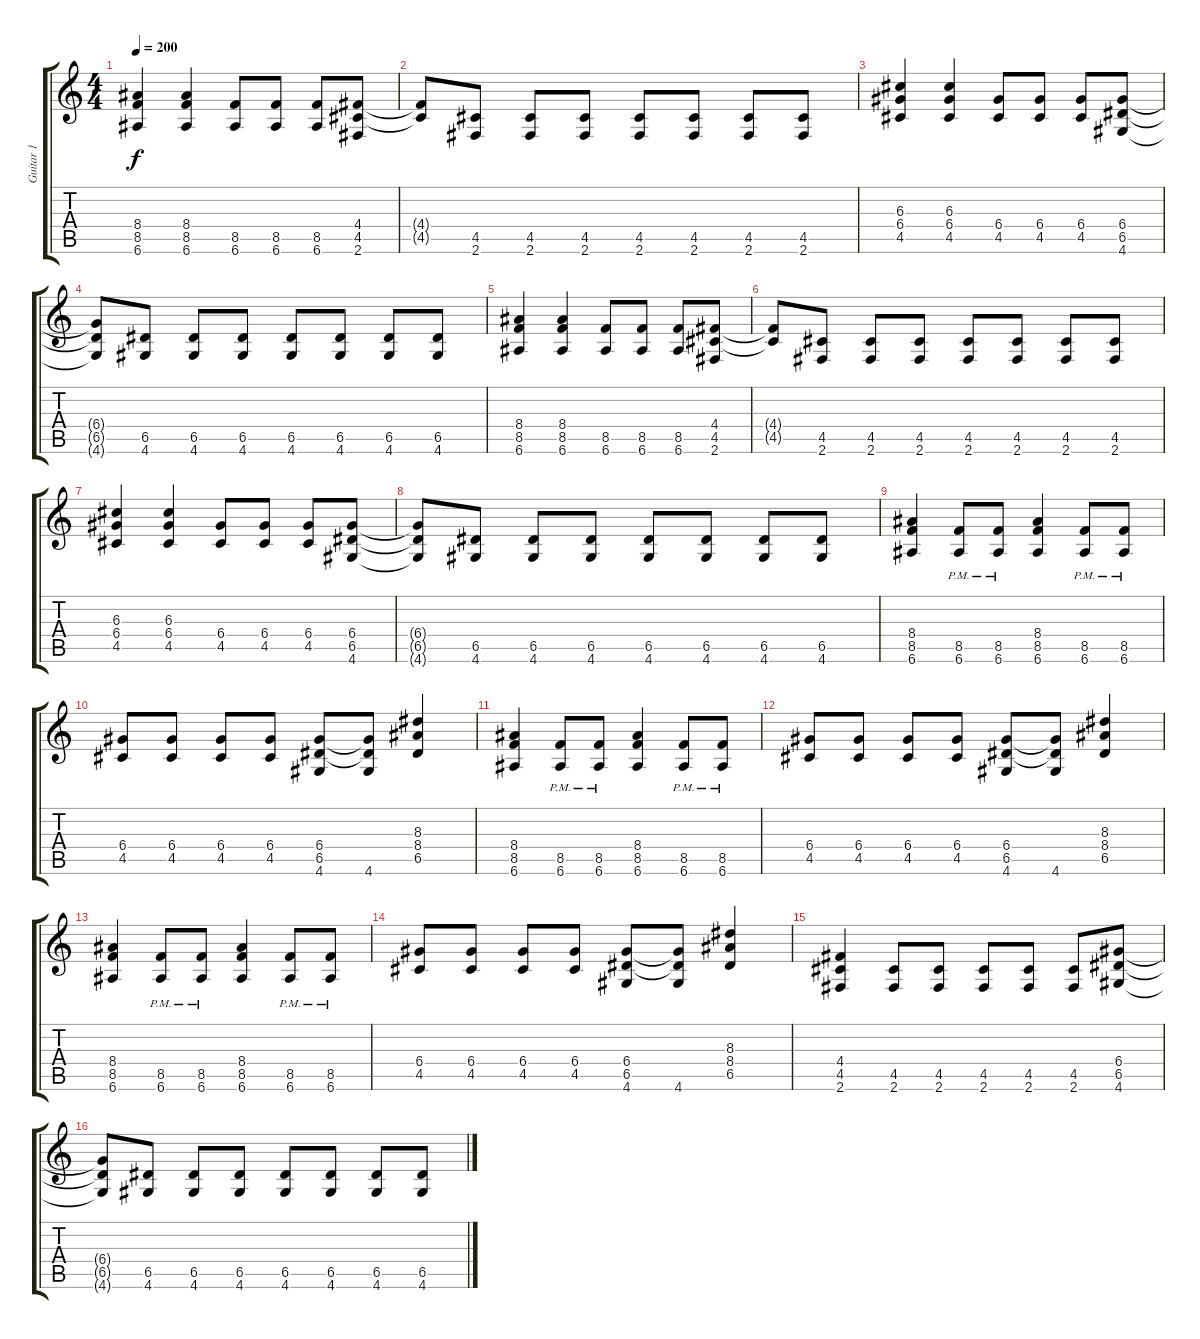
\track ("Guitar 1" "Guitar 1") {instrument distortionguitar}
\staff {score tabs}
\tuning (E4 B3 G3 D3 A2 E2) {hide}
\ts (4 4)
\tempo 200
\clef g2
\ks c
(8.4 8.5 6.6).4{dy f} (8.4 8.5 6.6).4 (8.5 6.6).8 (8.5 6.6).8 (8.5 6.6).8 (4.4 4.5 2.6).8 |
(4.4{t} 4.5{t}).8 (4.5 2.6).8 (4.5 2.6).8 (4.5 2.6).8 (4.5 2.6).8 (4.5 2.6).8 (4.5 2.6).8 (4.5 2.6).8 |
(6.3 6.4 4.5).4 (6.3 6.4 4.5).4 (6.4 4.5).8 (6.4 4.5).8 (6.4 4.5).8 (6.4 6.5 4.6).8 |
(6.4{t} 6.5{t} 4.6{t}).8 (6.5 4.6).8 (6.5 4.6).8 (6.5 4.6).8 (6.5 4.6).8 (6.5 4.6).8 (6.5 4.6).8 (6.5 4.6).8 |
(8.4 8.5 6.6).4 (8.4 8.5 6.6).4 (8.5 6.6).8 (8.5 6.6).8 (8.5 6.6).8 (4.4 4.5 2.6).8 |
(4.4{t} 4.5{t}).8 (4.5 2.6).8 (4.5 2.6).8 (4.5 2.6).8 (4.5 2.6).8 (4.5 2.6).8 (4.5 2.6).8 (4.5 2.6).8 |
(6.3 6.4 4.5).4 (6.3 6.4 4.5).4 (6.4 4.5).8 (6.4 4.5).8 (6.4 4.5).8 (6.4 6.5 4.6).8 |
(6.4{t} 6.5{t} 4.6{t}).8 (6.5 4.6).8 (6.5 4.6).8 (6.5 4.6).8 (6.5 4.6).8 (6.5 4.6).8 (6.5 4.6).8 (6.5 4.6).8 |
(8.4 8.5 6.6).4 (8.5{pm} 6.6{pm}).8 (8.5{pm} 6.6{pm}).8 (8.4 8.5 6.6).4 (8.5{pm} 6.6{pm}).8 (8.5{pm} 6.6{pm}).8 |
(6.4 4.5).8 (6.4 4.5).8 (6.4 4.5).8 (6.4 4.5).8 (6.4 6.5 4.6).8 (6.4{t} 6.5{t} 4.6).8 (8.3 8.4 6.5).4 |
(8.4 8.5 6.6).4 (8.5{pm} 6.6{pm}).8 (8.5{pm} 6.6{pm}).8 (8.4 8.5 6.6).4 (8.5{pm} 6.6{pm}).8 (8.5{pm} 6.6{pm}).8 |
(6.4 4.5).8 (6.4 4.5).8 (6.4 4.5).8 (6.4 4.5).8 (6.4 6.5 4.6).8 (6.4{t} 6.5{t} 4.6).8 (8.3 8.4 6.5).4 |
(8.4 8.5 6.6).4 (8.5{pm} 6.6{pm}).8 (8.5{pm} 6.6{pm}).8 (8.4 8.5 6.6).4 (8.5{pm} 6.6{pm}).8 (8.5{pm} 6.6{pm}).8 |
(6.4 4.5).8 (6.4 4.5).8 (6.4 4.5).8 (6.4 4.5).8 (6.4 6.5 4.6).8 (6.4{t} 6.5{t} 4.6).8 (8.3 8.4 6.5).4 |
(4.4 4.5 2.6).4 (4.5 2.6).8 (4.5 2.6).8 (4.5 2.6).8 (4.5 2.6).8 (4.5 2.6).8 (6.4 6.5 4.6).8 |
(6.4{t} 6.5{t} 4.6{t}).8 (6.5 4.6).8 (6.5 4.6).8 (6.5 4.6).8 (6.5 4.6).8 (6.5 4.6).8 (6.5 4.6).8 (6.5 4.6).8
